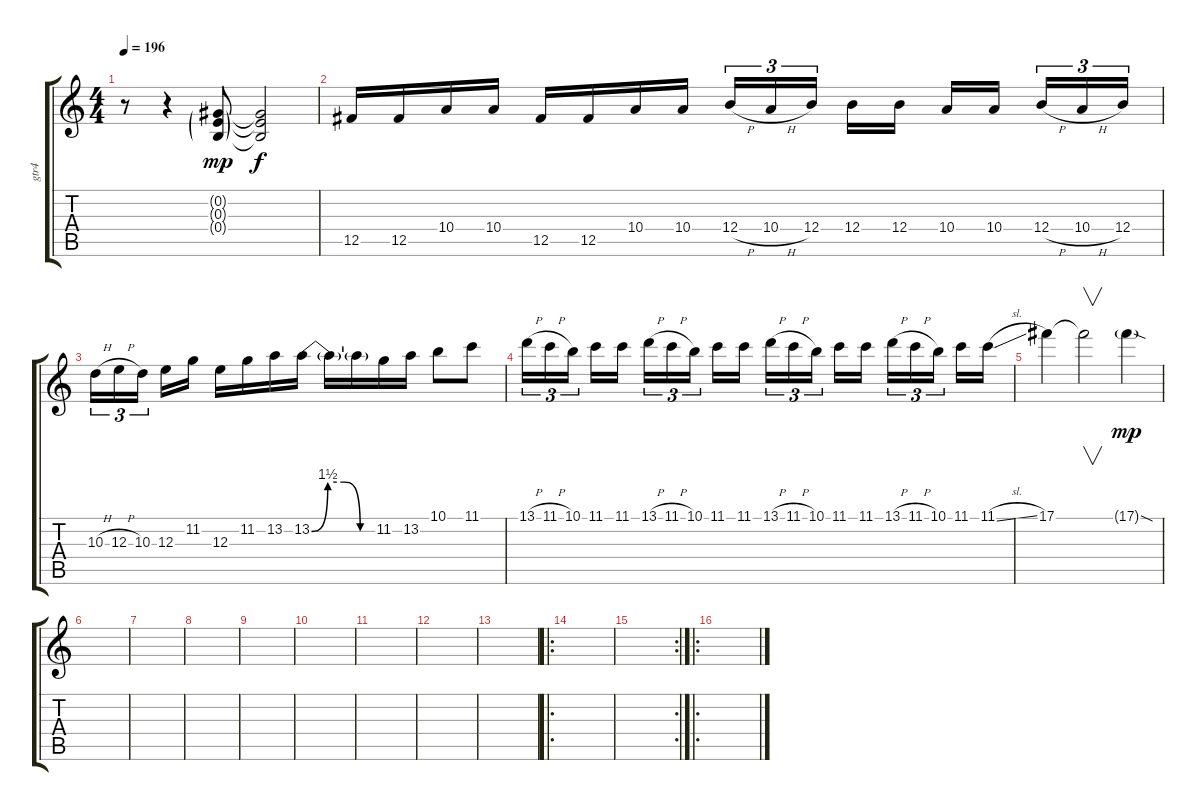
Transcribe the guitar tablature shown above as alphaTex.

\track ("gtr4" "gtr4") {instrument distortionguitar}
\staff {score tabs}
\tuning (Db4 Ab3 E3 B2 Gb2 Db2) {hide}
\ts (4 4)
\tempo 196
\clef g2
\ks c
r.8{dy f} r.4 (0.2{g} 0.3{g} 0.4{g}).8{dy mp} (0.2{t} 0.3{t} 0.4{t}).2{dy f} |
12.5.16 12.5.16 10.4.16 10.4.16 12.5.16 12.5.16 10.4.16 10.4.16 12.4{h}.16{tu (3 2)} 10.4{h}.16{tu (3 2)} 12.4.16{tu (3 2)} 12.4.16 12.4.16 10.4.16 10.4.16 12.4{h}.16{tu (3 2)} 10.4{h}.16{tu (3 2)} 12.4.16{tu (3 2)} |
10.3{h}.16{tu (3 2)} 12.3{h}.16{tu (3 2)} 10.3.16{tu (3 2)} 12.3.16 11.2.16 12.3.16 11.2.16 13.2.16 13.2{be (custom 0 0 15 6 30 6 45 0 60 0)}.16 13.2{t}.16 13.2{t}.16 11.2.16 13.2.16 10.1.8 11.1.8 |
13.1{h}.16{tu (3 2)} 11.1{h}.16{tu (3 2)} 10.1.16{tu (3 2)} 11.1.16 11.1.16 13.1{h}.16{tu (3 2)} 11.1{h}.16{tu (3 2)} 10.1.16{tu (3 2)} 11.1.16 11.1.16 13.1{h}.16{tu (3 2)} 11.1{h}.16{tu (3 2)} 10.1.16{tu (3 2)} 11.1.16 11.1.16 13.1{h}.16{tu (3 2)} 11.1{h}.16{tu (3 2)} 10.1.16{tu (3 2)} 11.1.16 11.1{sl}.16 |
17.1.4 17.1{t}.2{v} 17.1{sod g}.4{dy mp} |
|
|
|
|
|
|
|
|
\ro
|
\rc 2
|
\ro
